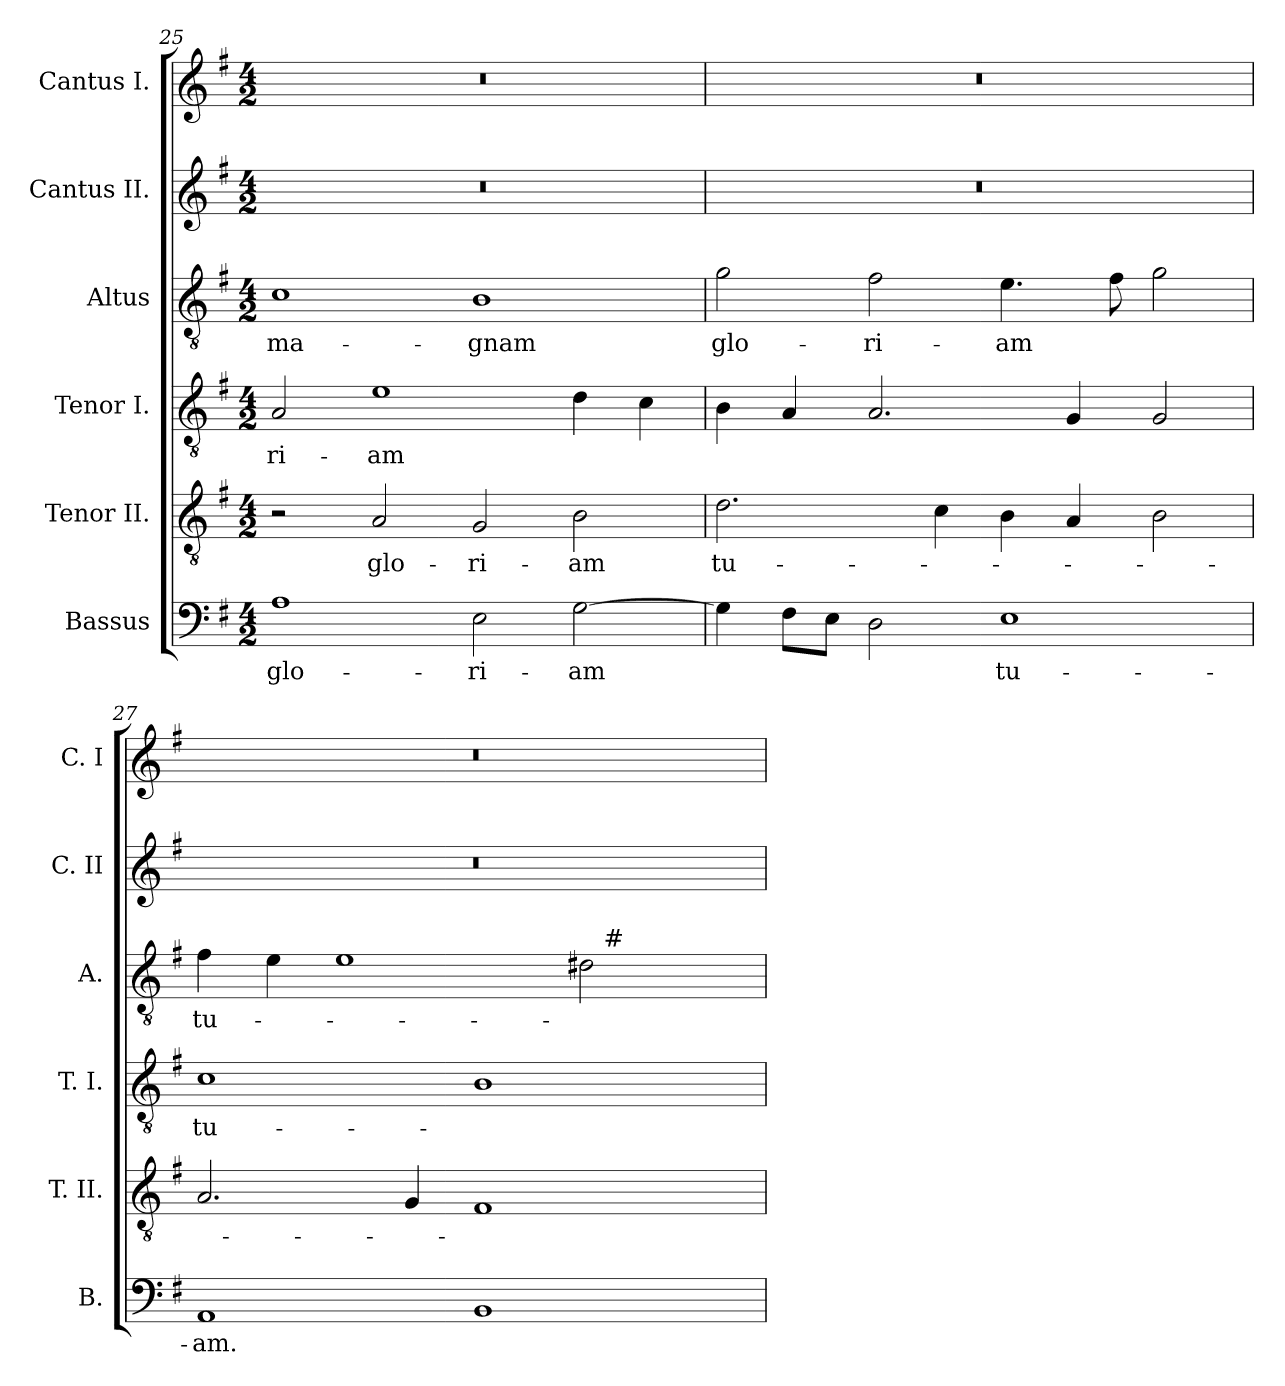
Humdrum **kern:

**kern	**text	**kern	**text	**kern	**text	**kern	**text	**kern	**kern
*part6	*part6	*part5	*part5	*part4	*part4	*part3	*part3	*part2	*part1
*staff6	*staff6	*staff5	*staff5	*staff4	*staff4	*staff3	*staff3	*staff2	*staff1
*I"Bassus	*	*I"Tenor II.	*	*I"Tenor I.	*	*I"Altus	*	*I"Cantus II.	*I"Cantus I.
*I'B.	*	*I'T. II.	*	*I'T. I.	*	*I'A.	*	*I'C. II	*I'C. I
*clefF4	*	*clefGv2	*	*clefGv2	*	*clefGv2	*	*clefG2	*clefG2
*	*	*ITrd7c12	*	*ITrd7c12	*	*ITrd7c12	*	*	*
*k[f#]	*	*k[f#]	*	*k[f#]	*	*k[f#]	*	*k[f#]	*k[f#]
*G:	*	*G:	*	*G:	*	*G:	*	*G:	*G:
*M4/2	*	*M4/2	*	*M4/2	*	*M4/2	*	*M4/2	*M4/2
=25	=25	=25	=25	=25	=25	=25	=25	=25	=25
!	!LO:LY:b:color=#000000	!	!	!	!	!	!	!	!
!	!	!	!	!	!LO:LY:b:color=#000000	!	!	!	!
!	!	!	!	!	!	!	!LO:LY:b:color=#000000	!LO:N:vis=1	!LO:N:vis=1
1Ai	glo-	2r	.	2AAi/	-ri-	1Ci	ma-	0r	0r
!	!	!	!LO:LY:b:color=#000000	!	!	!	!	!	!
!	!	!	!	!	!LO:LY:b:color=#000000	!	!	!	!
.	.	2AAi/	glo-	1Ei	-am	.	.	.	.
!	!LO:LY:b:color=#000000	!	!	!	!	!	!	!	!
!	!	!	!LO:LY:b:color=#000000	!	!	!	!	!	!
!	!	!	!	!	!	!	!LO:LY:b:color=#000000	!	!
2Ei\	-ri-	2GGi/	-ri-	.	.	1BBi	-gnam	.	.
!	!LO:LY:b:color=#000000	!	!	!	!	!	!	!	!
!	!	!	!LO:LY:b:color=#000000	!	!	!	!	!	!
[2Gi\	-am	2BBi\	-am	4Di\	.	.	.	.	.
.	.	.	.	4Ci\	.	.	.	.	.
!!LO:PB:g=z
=26	=26	=26	=26	=26	=26	=26	=26	=26	=26
!	!	!	!LO:LY:b:color=#000000	!	!	!	!	!	!
!	!	!	!	!	!	!	!LO:LY:b:color=#000000	!LO:N:vis=1	!LO:N:vis=1
4Gi\]	.	2.Di\	tu-	4BBi\	.	2Gi\	glo-	0r	0r
8F#i\L	.	.	.	4AAi/	.	.	.	.	.
8Ei\J	.	.	.	.	.	.	.	.	.
!	!	!	!	!	!	!	!LO:LY:b:color=#000000	!	!
2Di\	.	.	.	2.AAi/	.	2F#i\	-ri-	.	.
.	.	4Ci\	.	.	.	.	.	.	.
!	!LO:LY:b:color=#000000	!	!	!	!	!	!	!	!
!	!	!	!	!	!	!	!LO:LY:b:color=#000000	!	!
1Ei	tu-	4BBi\	.	.	.	4.Ei\	-am	.	.
.	.	4AAi/	.	4GGi/	.	.	.	.	.
.	.	.	.	.	.	8F#i\	.	.	.
.	.	2BBi\	.	2GGi/	.	2Gi\	.	.	.
=27	=27	=27	=27	=27	=27	=27	=27	=27	=27
!	!LO:LY:b:color=#000000	!	!	!	!	!	!	!	!
!	!	!	!	!	!LO:LY:b:color=#000000	!	!	!	!
!	!	!	!	!	!	!	!LO:LY:b:color=#000000	!LO:N:vis=1	!LO:N:vis=1
*	*	*	*	*	*	*^	*	*	*
1AAi	-am.	2.AAi/	.	1Ci	tu-	4F#i\	1ryy	tu-	0r	0r
.	.	.	.	.	.	4Ei\	.	.	.	.
.	.	.	.	.	.	1Ei	.	.	.	.
.	.	4GGi/	.	.	.	.	.	.	.	.
1BBi	.	1FF#i	.	1BBi	.	.	2ryy	.	.	.
.	.	.	.	.	.	2D#i\	32ryy	.	.	.
.	.	.	.	.	.	.	256ryy	.	.	.
!	!	!	!	!	!	!	!LO:TX:a:t=#	!	!	!
.	.	.	.	.	.	.	4ryy	.	.	.
.	.	.	.	.	.	.	8ryy	.	.	.
.	.	.	.	.	.	.	16ryy	.	.	.
.	.	.	.	.	.	.	64..ryy	.	.	.
*	*	*	*	*	*	*v	*v	*	*	*
=	=	=	=	=	=	=	=	=	=
*-	*-	*-	*-	*-	*-	*-	*-	*-	*-
